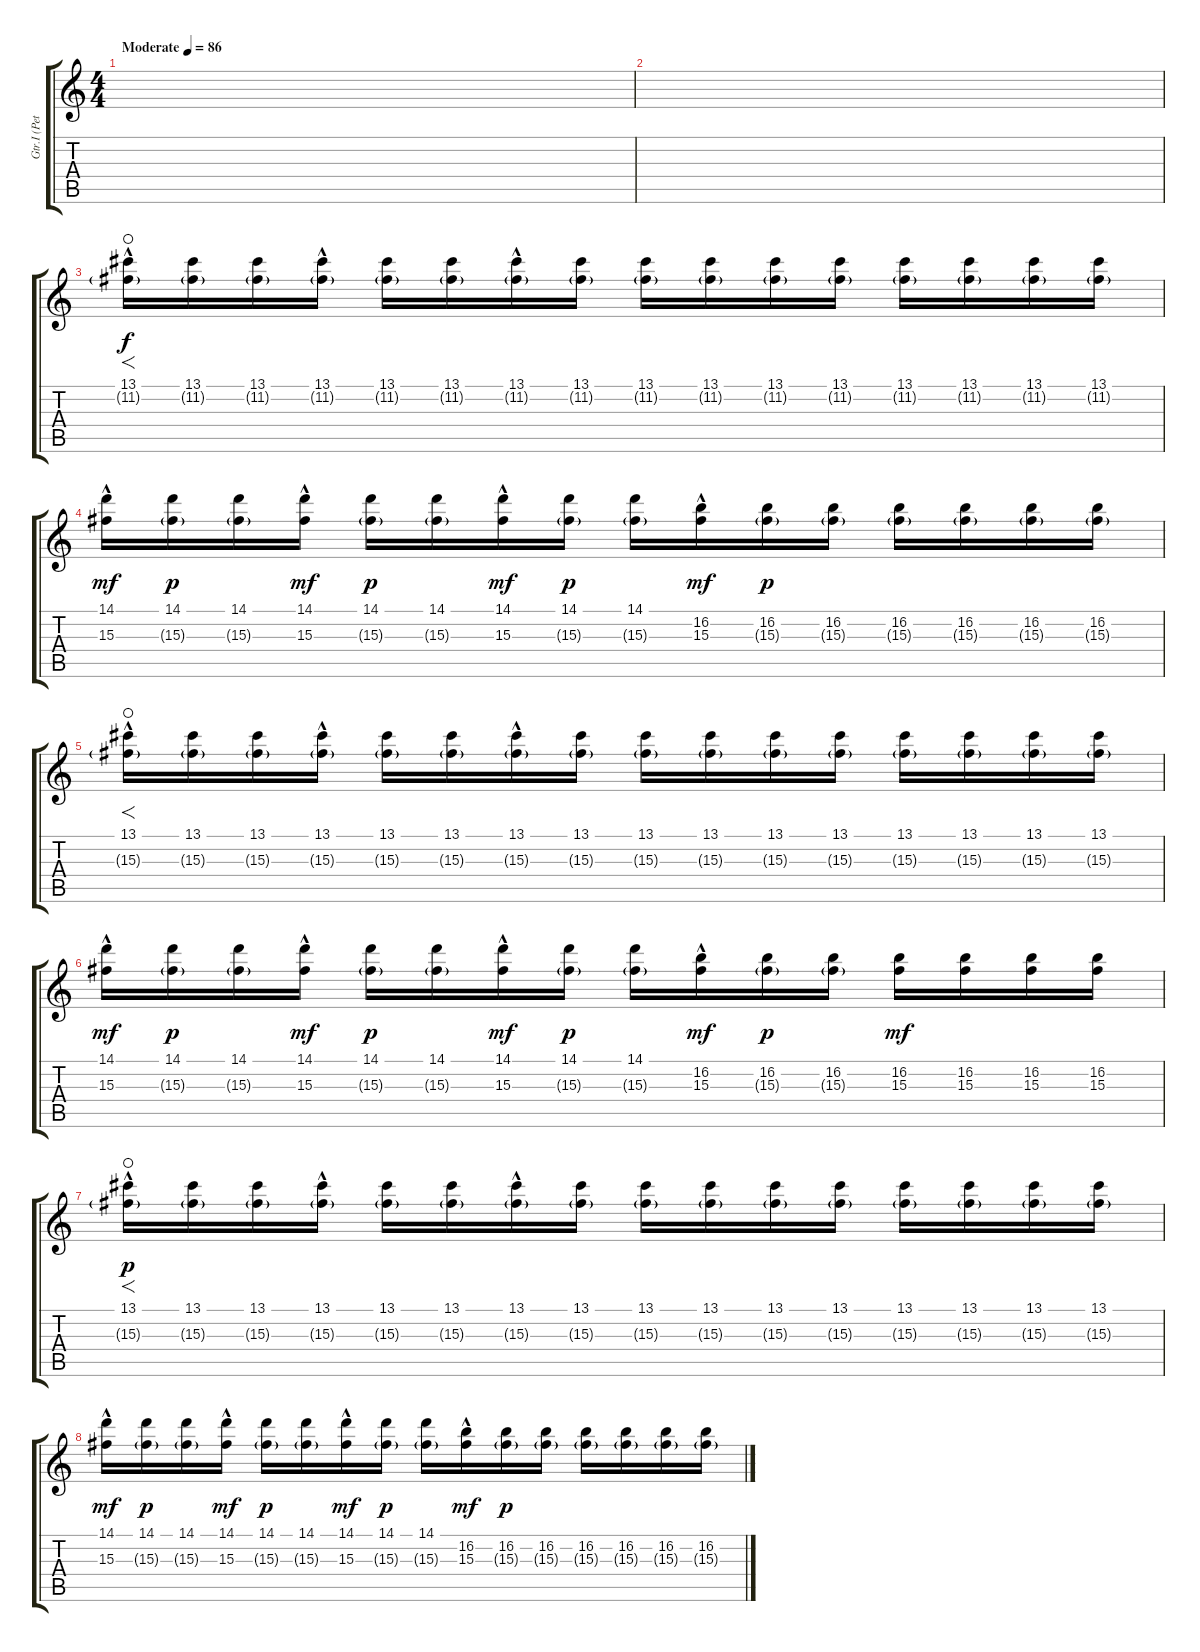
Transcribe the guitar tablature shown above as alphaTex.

\track ("Gtr.I (Peter)" "Gtr.I (Pet") {instrument distortionguitar}
\staff {score tabs}
\tuning (C4 G3 Eb3 Bb2 F2 C2) {hide}
\ts (4 4)
\tempo (86 "Moderate")
\clef g2
\ks c
|
|
(13.1{hac} 11.2{g}).16{f waho} (13.1 11.2{g}).16 (13.1 11.2{g}).16 (13.1{hac} 11.2{g}).16 (13.1 11.2{g}).16 (13.1 11.2{g}).16 (13.1{hac} 11.2{g}).16 (13.1 11.2{g}).16 (13.1 11.2{g}).16 (13.1 11.2{g}).16 (13.1 11.2{g}).16 (13.1 11.2{g}).16 (13.1 11.2{g}).16 (13.1 11.2{g}).16 (13.1 11.2{g}).16 (13.1 11.2{g}).16 |
(14.1{hac} 15.3).16{dy mf} (14.1 15.3{g}).16{dy p} (14.1 15.3{g}).16 (14.1{hac} 15.3).16{dy mf} (14.1 15.3{g}).16{dy p} (14.1 15.3{g}).16 (14.1{hac} 15.3).16{dy mf} (14.1 15.3{g}).16{dy p} (14.1 15.3{g}).16 (16.2{hac} 15.3).16{dy mf} (16.2 15.3{g}).16{dy p} (16.2 15.3{g}).16 (16.2 15.3{g}).16 (16.2 15.3{g}).16 (16.2 15.3{g}).16 (16.2 15.3{g}).16 |
(13.1{hac} 15.3{g}).16{f waho} (13.1 15.3{g}).16 (13.1 15.3{g}).16 (13.1{hac} 15.3{g}).16 (13.1 15.3{g}).16 (13.1 15.3{g}).16 (13.1{hac} 15.3{g}).16 (13.1 15.3{g}).16 (13.1 15.3{g}).16 (13.1 15.3{g}).16 (13.1 15.3{g}).16 (13.1 15.3{g}).16 (13.1 15.3{g}).16 (13.1 15.3{g}).16 (13.1 15.3{g}).16 (13.1 15.3{g}).16 |
(14.1{hac} 15.3).16{dy mf} (14.1 15.3{g}).16{dy p} (14.1 15.3{g}).16 (14.1{hac} 15.3).16{dy mf} (14.1 15.3{g}).16{dy p} (14.1 15.3{g}).16 (14.1{hac} 15.3).16{dy mf} (14.1 15.3{g}).16{dy p} (14.1 15.3{g}).16 (16.2{hac} 15.3).16{dy mf} (16.2 15.3{g}).16{dy p} (16.2 15.3{g}).16 (16.2 15.3).16{dy mf} (16.2 15.3).16 (16.2 15.3).16 (16.2 15.3).16 |
(13.1{hac} 15.3{g}).16{f dy p waho} (13.1 15.3{g}).16 (13.1 15.3{g}).16 (13.1{hac} 15.3{g}).16 (13.1 15.3{g}).16 (13.1 15.3{g}).16 (13.1{hac} 15.3{g}).16 (13.1 15.3{g}).16 (13.1 15.3{g}).16 (13.1 15.3{g}).16 (13.1 15.3{g}).16 (13.1 15.3{g}).16 (13.1 15.3{g}).16 (13.1 15.3{g}).16 (13.1 15.3{g}).16 (13.1 15.3{g}).16 |
(14.1{hac} 15.3).16{dy mf} (14.1 15.3{g}).16{dy p} (14.1 15.3{g}).16 (14.1{hac} 15.3).16{dy mf} (14.1 15.3{g}).16{dy p} (14.1 15.3{g}).16 (14.1{hac} 15.3).16{dy mf} (14.1 15.3{g}).16{dy p} (14.1 15.3{g}).16 (16.2{hac} 15.3).16{dy mf} (16.2 15.3{g}).16{dy p} (16.2 15.3{g}).16 (16.2 15.3{g}).16 (16.2 15.3{g}).16 (16.2 15.3{g}).16 (16.2 15.3{g}).16
